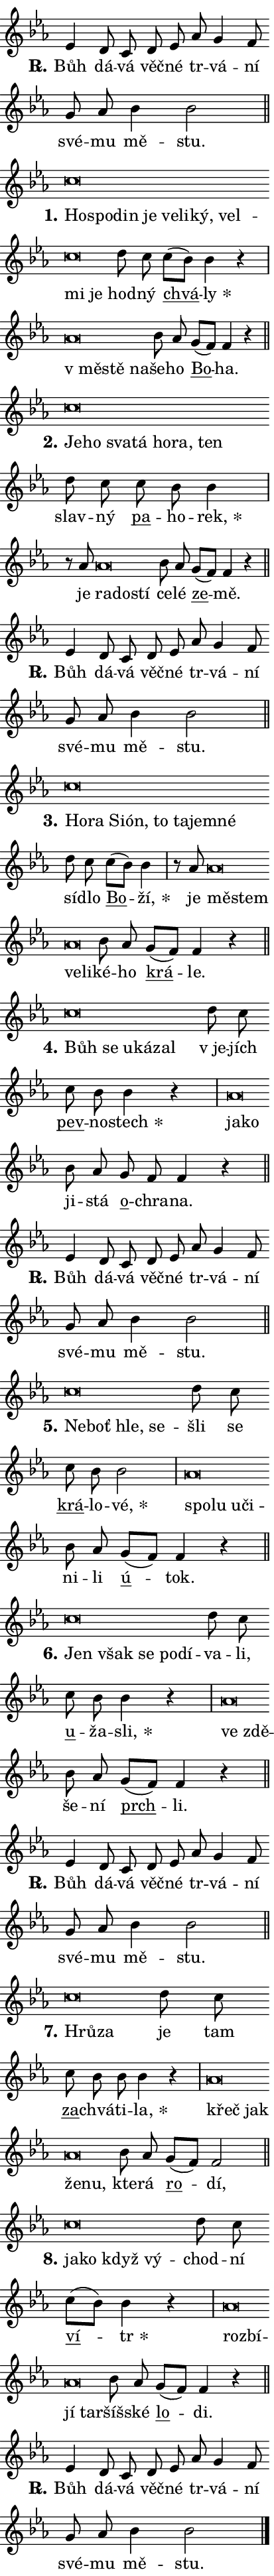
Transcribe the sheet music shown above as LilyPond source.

\version "2.24.0"
\header { tagline = "" }
\paper {
  indent = 0\cm
  top-margin = 0\cm
  right-margin = 0.13\cm % to fit lyric hyphens
  bottom-margin = 0\cm
  left-margin = 0\cm
  paper-width = 7\cm
  page-breaking = #ly:one-page-breaking
  system-system-spacing.basic-distance = #11
  score-system-spacing.basic-distance = #11
  ragged-last = ##f
}


%% Author: Thomas Morley
%% https://lists.gnu.org/archive/html/lilypond-user/2020-05/msg00002.html
#(define (line-position grob)
"Returns position of @var[grob} in current system:
   @code{'start}, if at first time-step
   @code{'end}, if at last time-step
   @code{'middle} otherwise
"
  (let* ((col (ly:item-get-column grob))
         (ln (ly:grob-object col 'left-neighbor))
         (rn (ly:grob-object col 'right-neighbor))
         (col-to-check-left (if (ly:grob? ln) ln col))
         (col-to-check-right (if (ly:grob? rn) rn col))
         (break-dir-left
           (and
             (ly:grob-property col-to-check-left 'non-musical #f)
             (ly:item-break-dir col-to-check-left)))
         (break-dir-right
           (and
             (ly:grob-property col-to-check-right 'non-musical #f)
             (ly:item-break-dir col-to-check-right))))
        (cond ((eqv? 1 break-dir-left) 'start)
              ((eqv? -1 break-dir-right) 'end)
              (else 'middle))))

#(define (tranparent-at-line-position vctor)
  (lambda (grob)
  "Relying on @code{line-position} select the relevant enry from @var{vctor}.
Used to determine transparency,"
    (case (line-position grob)
      ((end) (not (vector-ref vctor 0)))
      ((middle) (not (vector-ref vctor 1)))
      ((start) (not (vector-ref vctor 2))))))

noteHeadBreakVisibility =
#(define-music-function (break-visibility)(vector?)
"Makes @code{NoteHead}s transparent relying on @var{break-visibility}"
#{
  \override NoteHead.transparent =
    #(tranparent-at-line-position break-visibility)
#})

#(define delete-ledgers-for-transparent-note-heads
  (lambda (grob)
    "Reads whether a @code{NoteHead} is transparent.
If so this @code{NoteHead} is removed from @code{'note-heads} from
@var{grob}, which is supposed to be @code{LedgerLineSpanner}.
As a result ledgers are not printed for this @code{NoteHead}"
    (let* ((nhds-array (ly:grob-object grob 'note-heads))
           (nhds-list
             (if (ly:grob-array? nhds-array)
                 (ly:grob-array->list nhds-array)
                 '()))
           ;; Relies on the transparent-property being done before
           ;; Staff.LedgerLineSpanner.after-line-breaking is executed.
           ;; This is fragile ...
           (to-keep
             (remove
               (lambda (nhd)
                 (ly:grob-property nhd 'transparent #f))
               nhds-list)))
      ;; TODO find a better method to iterate over grob-arrays, similiar
      ;; to filter/remove etc for lists
      ;; For now rebuilt from scratch
      (set! (ly:grob-object grob 'note-heads)  '())
      (for-each
        (lambda (nhd)
          (ly:pointer-group-interface::add-grob grob 'note-heads nhd))
        to-keep))))

squashNotes = {
  \override NoteHead.X-extent = #'(-0.2 . 0.2)
  \override NoteHead.Y-extent = #'(-0.75 . 0)
  \override NoteHead.stencil =
    #(lambda (grob)
       (let ((pos (ly:grob-property grob 'staff-position)))
         (begin
           (if (< pos -7) (display "ERROR: Lower brevis then expected\n") (display "OK: Expected brevis position\n"))
           (if (<= pos -6) ly:text-interface::print ly:note-head::print))))
}
unSquashNotes = {
  \revert NoteHead.X-extent
  \revert NoteHead.Y-extent
  \revert NoteHead.stencil
}

hideNotes = \noteHeadBreakVisibility #begin-of-line-visible
unHideNotes = \noteHeadBreakVisibility #all-visible

% work-around for resetting accidentals
% https://lilypond.org/doc/v2.23/Documentation/notation/displaying-rhythms#unmetered-music
cadenzaMeasure = {
  \cadenzaOff
  \partial 1024 s1024
  \cadenzaOn
}

#(define-markup-command (accent layout props text) (markup?)
  "Underline accented syllable"
  (interpret-markup layout props
    #{\markup \override #'(offset . 4.3) \underline { #text }#}))

responsum = \markup \concat {
  "R" \hspace #-1.05 \path #0.1 #'((moveto 0 0.07) (lineto 0.9 0.8)) \hspace #0.05 "."
}

spaceSize = #0.6828661417322834 % exact space size for TeX Gyre Schola

\layout {
  \context {
    \Staff
    \remove "Time_signature_engraver"
    \override LedgerLineSpanner.after-line-breaking = #delete-ledgers-for-transparent-note-heads
  }
  \context {
    \Lyrics {
      \override LyricSpace.minimum-distance = \spaceSize
      \override LyricText.font-name = #"TeX Gyre Schola"
      \override LyricText.font-size = 1
      \override StanzaNumber.font-name = #"TeX Gyre Schola Bold"
      \override StanzaNumber.font-size = 1
    }
  }
  \context {
    \Score 
    \override NoteHead.text =
      #(lambda (grob) 
        (let ((pos (ly:grob-property grob 'staff-position)))
          #{\markup {
            \combine
              \halign #-0.55 \raise #(if (= pos -6) 0 0.5) \override #'(thickness . 2) \draw-line #'(3.2 . 0)
              \musicglyph "noteheads.sM1"
          }#}))
  }
}

% magnetic-lyrics.ily
%
%   written by
%     Jean Abou Samra <jean@abou-samra.fr>
%     Werner Lemberg <wl@gnu.org>
%
%   adapted by
%     Jiri Hon <jiri.hon@gmail.com>
%
% Version 2022-Apr-15

% https://www.mail-archive.com/lilypond-user@gnu.org/msg149350.html

#(define (Left_hyphen_pointer_engraver context)
   "Collect syllable-hyphen-syllable occurrences in lyrics and store
them in properties.  This engraver only looks to the left.  For
example, if the lyrics input is @code{foo -- bar}, it does the
following.

@itemize @bullet
@item
Set the @code{text} property of the @code{LyricHyphen} grob between
@q{foo} and @q{bar} to @code{foo}.

@item
Set the @code{left-hyphen} property of the @code{LyricText} grob with
text @q{foo} to the @code{LyricHyphen} grob between @q{foo} and
@q{bar}.
@end itemize

Use this auxiliary engraver in combination with the
@code{lyric-@/text::@/apply-@/magnetic-@/offset!} hook."
   (let ((hyphen #f)
         (text #f))
     (make-engraver
      (acknowledgers
       ((lyric-syllable-interface engraver grob source-engraver)
        (set! text grob)))
      (end-acknowledgers
       ((lyric-hyphen-interface engraver grob source-engraver)
        ;(when (not (grob::has-interface grob 'lyric-space-interface))
          (set! hyphen grob)));)
      ((stop-translation-timestep engraver)
       (when (and text hyphen)
         (ly:grob-set-object! text 'left-hyphen hyphen))
       (set! text #f)
       (set! hyphen #f)))))

#(define (lyric-text::apply-magnetic-offset! grob)
   "If the space between two syllables is less than the value in
property @code{LyricText@/.details@/.squash-threshold}, move the right
syllable to the left so that it gets concatenated with the left
syllable.

Use this function as a hook for
@code{LyricText@/.after-@/line-@/breaking} if the
@code{Left_@/hyphen_@/pointer_@/engraver} is active."
   (let ((hyphen (ly:grob-object grob 'left-hyphen #f)))
     (when hyphen
       (let ((left-text (ly:spanner-bound hyphen LEFT)))
         (when (grob::has-interface left-text 'lyric-syllable-interface)
           (let* ((common (ly:grob-common-refpoint grob left-text X))
                  (this-x-ext (ly:grob-extent grob common X))
                  (left-x-ext
                   (begin
                     ;; Trigger magnetism for left-text.
                     (ly:grob-property left-text 'after-line-breaking)
                     (ly:grob-extent left-text common X)))
                  ;; `delta` is the gap width between two syllables.
                  (delta (- (interval-start this-x-ext)
                            (interval-end left-x-ext)))
                  (details (ly:grob-property grob 'details))
                  (threshold (assoc-get 'squash-threshold details 0.2)))
             (when (< delta threshold)
               (let* (;; We have to manipulate the input text so that
                      ;; ligatures crossing syllable boundaries are not
                      ;; disabled.  For languages based on the Latin
                      ;; script this is essentially a beautification.
                      ;; However, for non-Western scripts it can be a
                      ;; necessity.
                      (lt (ly:grob-property left-text 'text))
                      (rt (ly:grob-property grob 'text))
                      (is-space (grob::has-interface hyphen 'lyric-space-interface))
                      (space (if is-space " " ""))
                      (extra-delta (if is-space spaceSize 0))
                      ;; Append new syllable.
                      (ltrt-space (if (and (string? lt) (string? rt))
                                (string-append lt space rt)
                                (make-concat-markup (list lt space rt))))
                      ;; Right-align `ltrt` to the right side.
                      (ltrt-space-markup (grob-interpret-markup
                               grob
                               (make-translate-markup
                                (cons (interval-length this-x-ext) 0)
                                (make-right-align-markup ltrt-space)))))
                 (begin
                   ;; Don't print `left-text`.
                   (ly:grob-set-property! left-text 'stencil #f)
                   ;; Set text and stencil (which holds all collected
                   ;; syllables so far) and shift it to the left.
                   (ly:grob-set-property! grob 'text ltrt-space)
                   (ly:grob-set-property! grob 'stencil ltrt-space-markup)
                   (ly:grob-translate-axis! grob (- (- delta extra-delta)) X))))))))))


#(define (lyric-hyphen::displace-bounds-first grob)
   ;; Make very sure this callback isn't triggered too early.
   (let ((left (ly:spanner-bound grob LEFT))
         (right (ly:spanner-bound grob RIGHT)))
     (ly:grob-property left 'after-line-breaking)
     (ly:grob-property right 'after-line-breaking)
     (ly:lyric-hyphen::print grob)))

squashThreshold = #0.4

\layout {
  \context {
    \Lyrics
    \consists #Left_hyphen_pointer_engraver
    \override LyricText.after-line-breaking =
      #lyric-text::apply-magnetic-offset!
    \override LyricHyphen.stencil = #lyric-hyphen::displace-bounds-first
    \override LyricText.details.squash-threshold = \squashThreshold
    \override LyricHyphen.minimum-distance = 0
    \override LyricHyphen.minimum-length = \squashThreshold
  }
}

squashText = \override LyricText.details.squash-threshold = 9999
unSquashText = \override LyricText.details.squash-threshold = \squashThreshold

leftText = \override LyricText.self-alignment-X = #LEFT
unLeftText = \revert LyricText.self-alignment-X

starOffset = #(lambda (grob) 
                (let ((x_offset (ly:self-alignment-interface::aligned-on-x-parent grob)))
                  (if (= x_offset 0) 0 (+ x_offset 1.2))))

star = #(define-music-function (syllable)(string?)
"Append star separator at the end of a syllable"
#{
  \once \override LyricText.X-offset = #starOffset
  \lyricmode { \markup {
    #syllable
    \override #'((font-name . "TeX Gyre Schola Bold")) \hspace #0.2 \lower #0.65 \larger "*"
  } }
#})

starAccent = #(define-music-function (syllable)(string?)
"Append star separator at the end of a syllable and make accent"
#{
  \once \override LyricText.X-offset = #starOffset
  \lyricmode { \markup {
    \accent #syllable
    \override #'((font-name . "TeX Gyre Schola Bold")) \hspace #0.2 \lower #0.65 \larger "*"
  } }
#})

breath = #(define-music-function (syllable)(string?)
"Append breathing indicator at the end of a syllable"
#{
  \lyricmode { \markup { #syllable "+" } }
#})

optionalBreath = #(define-music-function (syllable)(string?)
"Append optional breathing indicator at the end of a syllable"
#{
  \lyricmode { \markup { #syllable "(+)" } }
#})


\score {
    <<
        \new Voice = "melody" { \cadenzaOn \key es \major \relative { es'4 d8 c d es \bar "" as g4 f8 \bar "" g as bes4 bes2 \cadenzaMeasure \bar "||" \break } }
        \new Lyrics \lyricsto "melody" { \lyricmode { \set stanza = \responsum
Bůh dá -- vá věč -- né tr -- vá -- ní své -- mu mě -- stu. } }
    >>
    \layout {}
}

\score {
    <<
        \new Voice = "melody" { \cadenzaOn \key es \major \relative { \squashNotes c''\breve*1/16 \hideNotes \breve*1/16 \bar "" \breve*1/16 \bar "" \breve*1/16 \bar "" \breve*1/16 \bar "" \breve*1/16 \bar "" \breve*1/16 \bar "" \breve*1/16 \bar "" \breve*1/16 \breve*1/16 \bar "" \unHideNotes \unSquashNotes d8 c \bar "" c[( bes)] bes4 r \cadenzaMeasure \bar "|" \squashNotes as\breve*1/16 \hideNotes \breve*1/16 \breve*1/16 \bar "" \unHideNotes \unSquashNotes bes8 as \bar "" g[( f)] f4 r \cadenzaMeasure \bar "||" \break } }
        \new Lyrics \lyricsto "melody" { \lyricmode { \set stanza = "1."
\leftText Ho -- \squashText spo -- din je ve -- li -- ký, vel -- mi je \unLeftText \unSquashText hod -- ný \markup \accent chvá -- \star ly \leftText "v mě" -- \squashText stě na -- \unLeftText \unSquashText še -- ho \markup \accent Bo -- ha. } }
    >>
    \layout {}
}

\score {
    <<
        \new Voice = "melody" { \cadenzaOn \key es \major \relative { \squashNotes c''\breve*1/16 \hideNotes \breve*1/16 \bar "" \breve*1/16 \bar "" \breve*1/16 \bar "" \breve*1/16 \bar "" \breve*1/16 \breve*1/16 \bar "" \unHideNotes \unSquashNotes d8 c \bar "" c bes bes4 \cadenzaMeasure \bar "|" r8 as8 \squashNotes as\breve*1/16 \hideNotes \breve*1/16 \breve*1/16 \bar "" \unHideNotes \unSquashNotes bes8 as \bar "" g[( f)] f4 r \cadenzaMeasure \bar "||" \break } }
        \new Lyrics \lyricsto "melody" { \lyricmode { \set stanza = "2."
\leftText Je -- \squashText ho sva -- tá ho -- ra, ten \unLeftText \unSquashText slav -- ný \markup \accent pa -- ho -- \star rek, je \leftText ra -- \squashText do -- stí \unLeftText \unSquashText ce -- lé \markup \accent ze -- mě. } }
    >>
    \layout {}
}

\score {
    <<
        \new Voice = "melody" { \cadenzaOn \key es \major \relative { es'4 d8 c d es \bar "" as g4 f8 \bar "" g as bes4 bes2 \cadenzaMeasure \bar "||" \break } }
        \new Lyrics \lyricsto "melody" { \lyricmode { \set stanza = \responsum
Bůh dá -- vá věč -- né tr -- vá -- ní své -- mu mě -- stu. } }
    >>
    \layout {}
}

\score {
    <<
        \new Voice = "melody" { \cadenzaOn \key es \major \relative { \squashNotes c''\breve*1/16 \hideNotes \breve*1/16 \bar "" \breve*1/16 \bar "" \breve*1/16 \bar "" \breve*1/16 \bar "" \breve*1/16 \bar "" \breve*1/16 \breve*1/16 \bar "" \unHideNotes \unSquashNotes d8 c \bar "" c[( bes)] bes4 \cadenzaMeasure \bar "|" r8 as8 \squashNotes as\breve*1/16 \hideNotes \breve*1/16 \bar "" \breve*1/16 \breve*1/16 \bar "" \unHideNotes \unSquashNotes bes8 as \bar "" g[( f)] f4 r \cadenzaMeasure \bar "||" \break } }
        \new Lyrics \lyricsto "melody" { \lyricmode { \set stanza = "3."
\leftText Ho -- \squashText ra Si -- ón, to ta -- jem -- né \unLeftText \unSquashText sí -- dlo \markup \accent Bo -- \star ží, je \leftText mě -- \squashText stem ve -- li -- \unLeftText \unSquashText ké -- ho \markup \accent krá -- le. } }
    >>
    \layout {}
}

\score {
    <<
        \new Voice = "melody" { \cadenzaOn \key es \major \relative { \squashNotes c''\breve*1/16 \hideNotes \breve*1/16 \bar "" \breve*1/16 \bar "" \breve*1/16 \breve*1/16 \bar "" \unHideNotes \unSquashNotes d8 c \bar "" c bes bes4 r \cadenzaMeasure \bar "|" \squashNotes as\breve*1/16 \hideNotes \breve*1/16 \bar "" \unHideNotes \unSquashNotes bes8 as \bar "" g f f4 r \cadenzaMeasure \bar "||" \break } }
        \new Lyrics \lyricsto "melody" { \lyricmode { \set stanza = "4."
\leftText Bůh \squashText se u -- ká -- zal \unLeftText \unSquashText "v je" -- jích \markup \accent pev -- no -- \star stech \leftText ja -- \squashText ko \unLeftText \unSquashText ji -- stá \markup \accent o -- chra -- na. } }
    >>
    \layout {}
}

\score {
    <<
        \new Voice = "melody" { \cadenzaOn \key es \major \relative { es'4 d8 c d es \bar "" as g4 f8 \bar "" g as bes4 bes2 \cadenzaMeasure \bar "||" \break } }
        \new Lyrics \lyricsto "melody" { \lyricmode { \set stanza = \responsum
Bůh dá -- vá věč -- né tr -- vá -- ní své -- mu mě -- stu. } }
    >>
    \layout {}
}

\score {
    <<
        \new Voice = "melody" { \cadenzaOn \key es \major \relative { \squashNotes c''\breve*1/16 \hideNotes \breve*1/16 \bar "" \breve*1/16 \breve*1/16 \bar "" \unHideNotes \unSquashNotes d8 c \bar "" c bes bes2 \cadenzaMeasure \bar "|" \squashNotes as\breve*1/16 \hideNotes \breve*1/16 \bar "" \breve*1/16 \breve*1/16 \bar "" \unHideNotes \unSquashNotes bes8 as \bar "" g[( f)] f4 r \cadenzaMeasure \bar "||" \break } }
        \new Lyrics \lyricsto "melody" { \lyricmode { \set stanza = "5."
\leftText Ne -- \squashText boť hle, se -- \unLeftText \unSquashText šli se \markup \accent krá -- lo -- \star vé, \leftText spo -- \squashText lu u -- či -- \unLeftText \unSquashText ni -- li \markup \accent ú -- tok. } }
    >>
    \layout {}
}

\score {
    <<
        \new Voice = "melody" { \cadenzaOn \key es \major \relative { \squashNotes c''\breve*1/16 \hideNotes \breve*1/16 \bar "" \breve*1/16 \bar "" \breve*1/16 \breve*1/16 \bar "" \unHideNotes \unSquashNotes d8 c \bar "" c bes bes4 r \cadenzaMeasure \bar "|" \squashNotes as\breve*1/16 \hideNotes \breve*1/16 \bar "" \unHideNotes \unSquashNotes bes8 as \bar "" g[( f)] f4 r \cadenzaMeasure \bar "||" \break } }
        \new Lyrics \lyricsto "melody" { \lyricmode { \set stanza = "6."
\leftText Jen \squashText však se po -- dí -- \unLeftText \unSquashText va -- li, \markup \accent u -- ža -- \star sli, \leftText ve \squashText zdě -- \unLeftText \unSquashText še -- ní \markup \accent prch -- li. } }
    >>
    \layout {}
}

\score {
    <<
        \new Voice = "melody" { \cadenzaOn \key es \major \relative { es'4 d8 c d es \bar "" as g4 f8 \bar "" g as bes4 bes2 \cadenzaMeasure \bar "||" \break } }
        \new Lyrics \lyricsto "melody" { \lyricmode { \set stanza = \responsum
Bůh dá -- vá věč -- né tr -- vá -- ní své -- mu mě -- stu. } }
    >>
    \layout {}
}

\score {
    <<
        \new Voice = "melody" { \cadenzaOn \key es \major \relative { \squashNotes c''\breve*1/16 \hideNotes \breve*1/16 \bar "" \unHideNotes \unSquashNotes d8 c \bar "" c bes bes bes4 r \cadenzaMeasure \bar "|" \squashNotes as\breve*1/16 \hideNotes \breve*1/16 \bar "" \breve*1/16 \breve*1/16 \bar "" \unHideNotes \unSquashNotes bes8 as \bar "" g[( f)] f2 \cadenzaMeasure \bar "||" \break } }
        \new Lyrics \lyricsto "melody" { \lyricmode { \set stanza = "7."
\leftText Hrů -- \squashText za \unLeftText \unSquashText je tam \markup \accent za -- chvá -- ti -- \star la, \leftText křeč \squashText jak že -- nu, \unLeftText \unSquashText kte -- rá \markup \accent ro -- dí, } }
    >>
    \layout {}
}

\score {
    <<
        \new Voice = "melody" { \cadenzaOn \key es \major \relative { \squashNotes c''\breve*1/16 \hideNotes \breve*1/16 \bar "" \breve*1/16 \breve*1/16 \bar "" \unHideNotes \unSquashNotes d8 c \bar "" c[( bes)] bes4 r \cadenzaMeasure \bar "|" \squashNotes as\breve*1/16 \hideNotes \breve*1/16 \bar "" \breve*1/16 \breve*1/16 \bar "" \unHideNotes \unSquashNotes bes8 as \bar "" g[( f)] f4 r \cadenzaMeasure \bar "||" \break } }
        \new Lyrics \lyricsto "melody" { \lyricmode { \set stanza = "8."
\leftText ja -- \squashText ko když vý -- \unLeftText \unSquashText chod -- ní \markup \accent ví -- \star tr \leftText roz -- \squashText bí -- jí tar -- \unLeftText \unSquashText šíš -- ské \markup \accent lo -- di. } }
    >>
    \layout {}
}

\score {
    <<
        \new Voice = "melody" { \cadenzaOn \key es \major \relative { es'4 d8 c d es \bar "" as g4 f8 \bar "" g as bes4 bes2 \cadenzaMeasure \bar "||" \break } \bar "|." }
        \new Lyrics \lyricsto "melody" { \lyricmode { \set stanza = \responsum
Bůh dá -- vá věč -- né tr -- vá -- ní své -- mu mě -- stu. } }
    >>
    \layout {}
}
